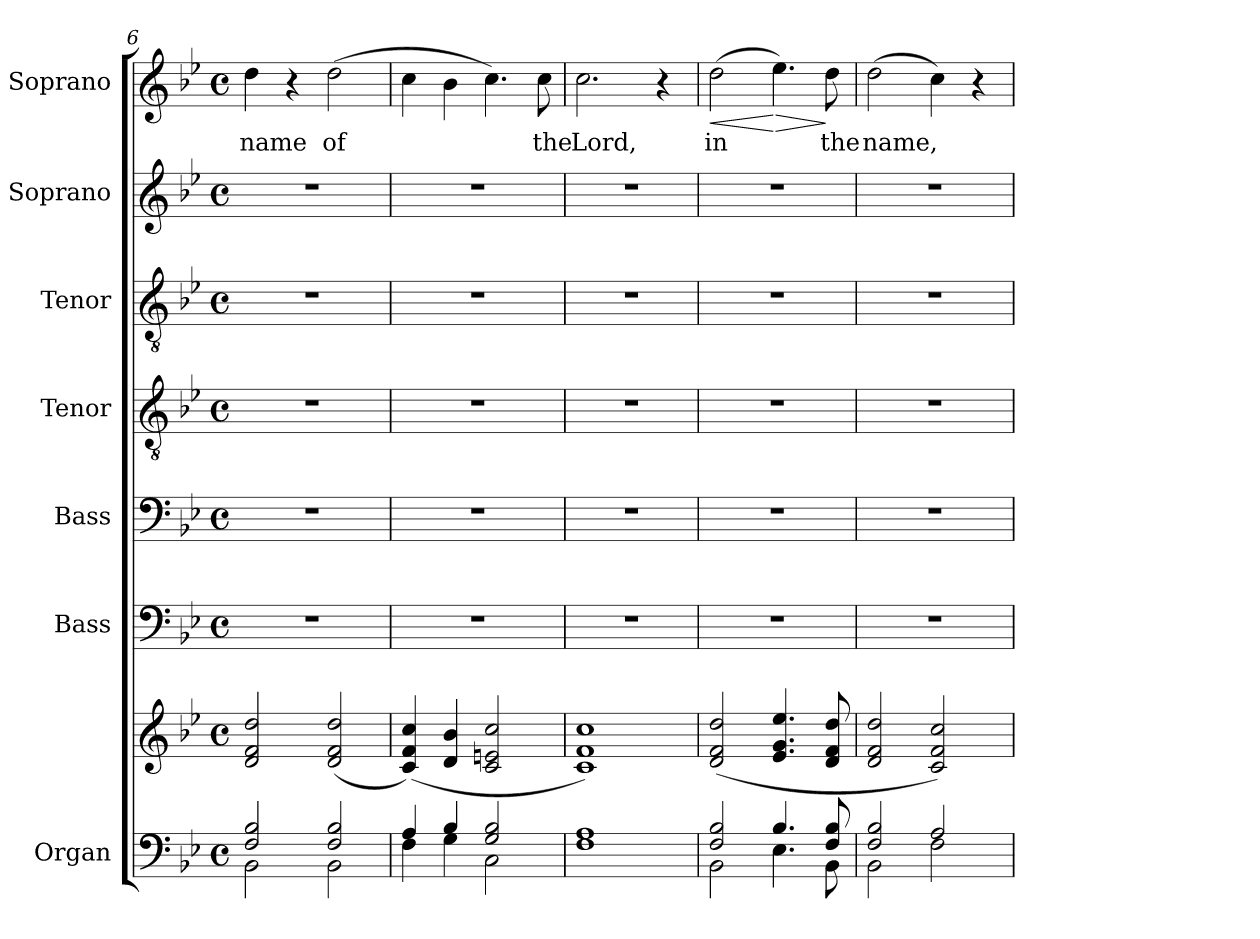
**kern	**kern	**kern	**kern	**kern	**kern	**kern	**kern	**text	**dynam
*part7	*part7	*part6	*part5	*part4	*part3	*part2	*part1	*part1	*part1
*staff8	*staff7	*staff6	*staff5	*staff4	*staff3	*staff2	*staff1	*staff1	*staff1
*I"Organ	*	*I"Bass	*I"Bass	*I"Tenor	*I"Tenor	*I"Soprano	*I"Soprano	*	*
*I'Org.	*	*I'B.	*I'B.	*I'T.	*I'T.	*I'S.	*I'S.	*	*
*clefF4	*clefG2	*clefF4	*clefF4	*clefGv2	*clefGv2	*clefG2	*clefG2	*	*
*	*	*	*	*ITrd7c12	*ITrd7c12	*	*	*	*
*k[b-e-]	*k[b-e-]	*k[b-e-]	*k[b-e-]	*k[b-e-]	*k[b-e-]	*k[b-e-]	*k[b-e-]	*	*
*B-:	*B-:	*B-:	*B-:	*B-:	*B-:	*B-:	*B-:	*	*
*M4/4	*M4/4	*M4/4	*M4/4	*M4/4	*M4/4	*M4/4	*M4/4	*	*
*met(c)	*met(c)	*met(c)	*met(c)	*met(c)	*met(c)	*met(c)	*met(c)	*	*
=6	=6	=6	=6	=6	=6	=6	=6	=6	=6
*^	*	*	*	*	*	*	*	*	*
!	!	!	!	!	!	!	!	!	!LO:LY:b:color=#000000	!
2Fi/ 2B-i	2BB-i\	2di/ 2fi 2ddi	1r	1r	1r	1r	1r	4ddi\	name	.
.	.	.	.	.	.	.	.	4r	.	.
!	!	!	!	!	!	!	!	!	!LO:LY:b:color=#000000	!
2Fi/ 2B-i	2BB-i\	(2di/ 2fi 2ddi	.	.	.	.	.	(2ddi\	of	.
!!LO:LB:g=z
=7	=7	=7	=7	=7	=7	=7	=7	=7	=7	=7
4Ai/	4Fi\	(4ci/ 4fi 4cci)	1r	1r	1r	1r	1r	4cci\	.	.
4B-i/	4Gi\	4di/ 4b-i	.	.	.	.	.	4b-i\	.	.
2Gi/ 2B-i	2Ci\	2ci/ 2eni 2cci	.	.	.	.	.	4.cci\)	.	.
!	!	!	!	!	!	!	!	!	!LO:LY:b:color=#000000	!
.	.	.	.	.	.	.	.	8cci\	the	.
*v	*v	*	*	*	*	*	*	*	*	*
=8	=8	=8	=8	=8	=8	=8	=8	=8	=8
!	!	!	!	!	!	!	!	!LO:LY:b:color=#000000	!
1Fi 1Ai	1ci 1fi 1cci)	1r	1r	1r	1r	1r	2.cci\	Lord,	.
.	.	.	.	.	.	.	4r	.	.
=9	=9	=9	=9	=9	=9	=9	=9	=9	=9
*^	*	*	*	*	*	*	*	*	*
!	!	!	!	!	!	!	!	!	!LO:LY:b:color=#000000	!LO:HP:b
2Fi/ 2B-i	2BB-i\	(2di/ 2fi 2ddi	1r	1r	1r	1r	1r	(2ddi\	in	<
!	!	!	!	!	!	!	!	!	!	!LO:HP:n=1:b
4.B-i/	4.E-i\	4.e-i/ 4.gi 4.ee-i	.	.	.	.	.	4.ee-i\)	.	[ >
!	!	!	!	!	!	!	!	!	!LO:LY:b:color=#000000	!
8Fi/ 8B-i	8BB-i\	8di/ 8fi 8ddi	.	.	.	.	.	8ddi\	the	]
=10	=10	=10	=10	=10	=10	=10	=10	=10	=10	=10
!	!	!	!	!	!	!	!	!	!LO:LY:b:color=#000000	!
2Fi/ 2B-i	2BB-i\	2di/ 2fi 2ddi	1r	1r	1r	1r	1r	(2ddi\	name,	.
2Ai/	2Fi\	2ci/ 2fi 2cci)	.	.	.	.	.	4cci\)	.	.
.	.	.	.	.	.	.	.	4r	.	.
*v	*v	*	*	*	*	*	*	*	*	*
=	=	=	=	=	=	=	=	=	=
*-	*-	*-	*-	*-	*-	*-	*-	*-	*-
